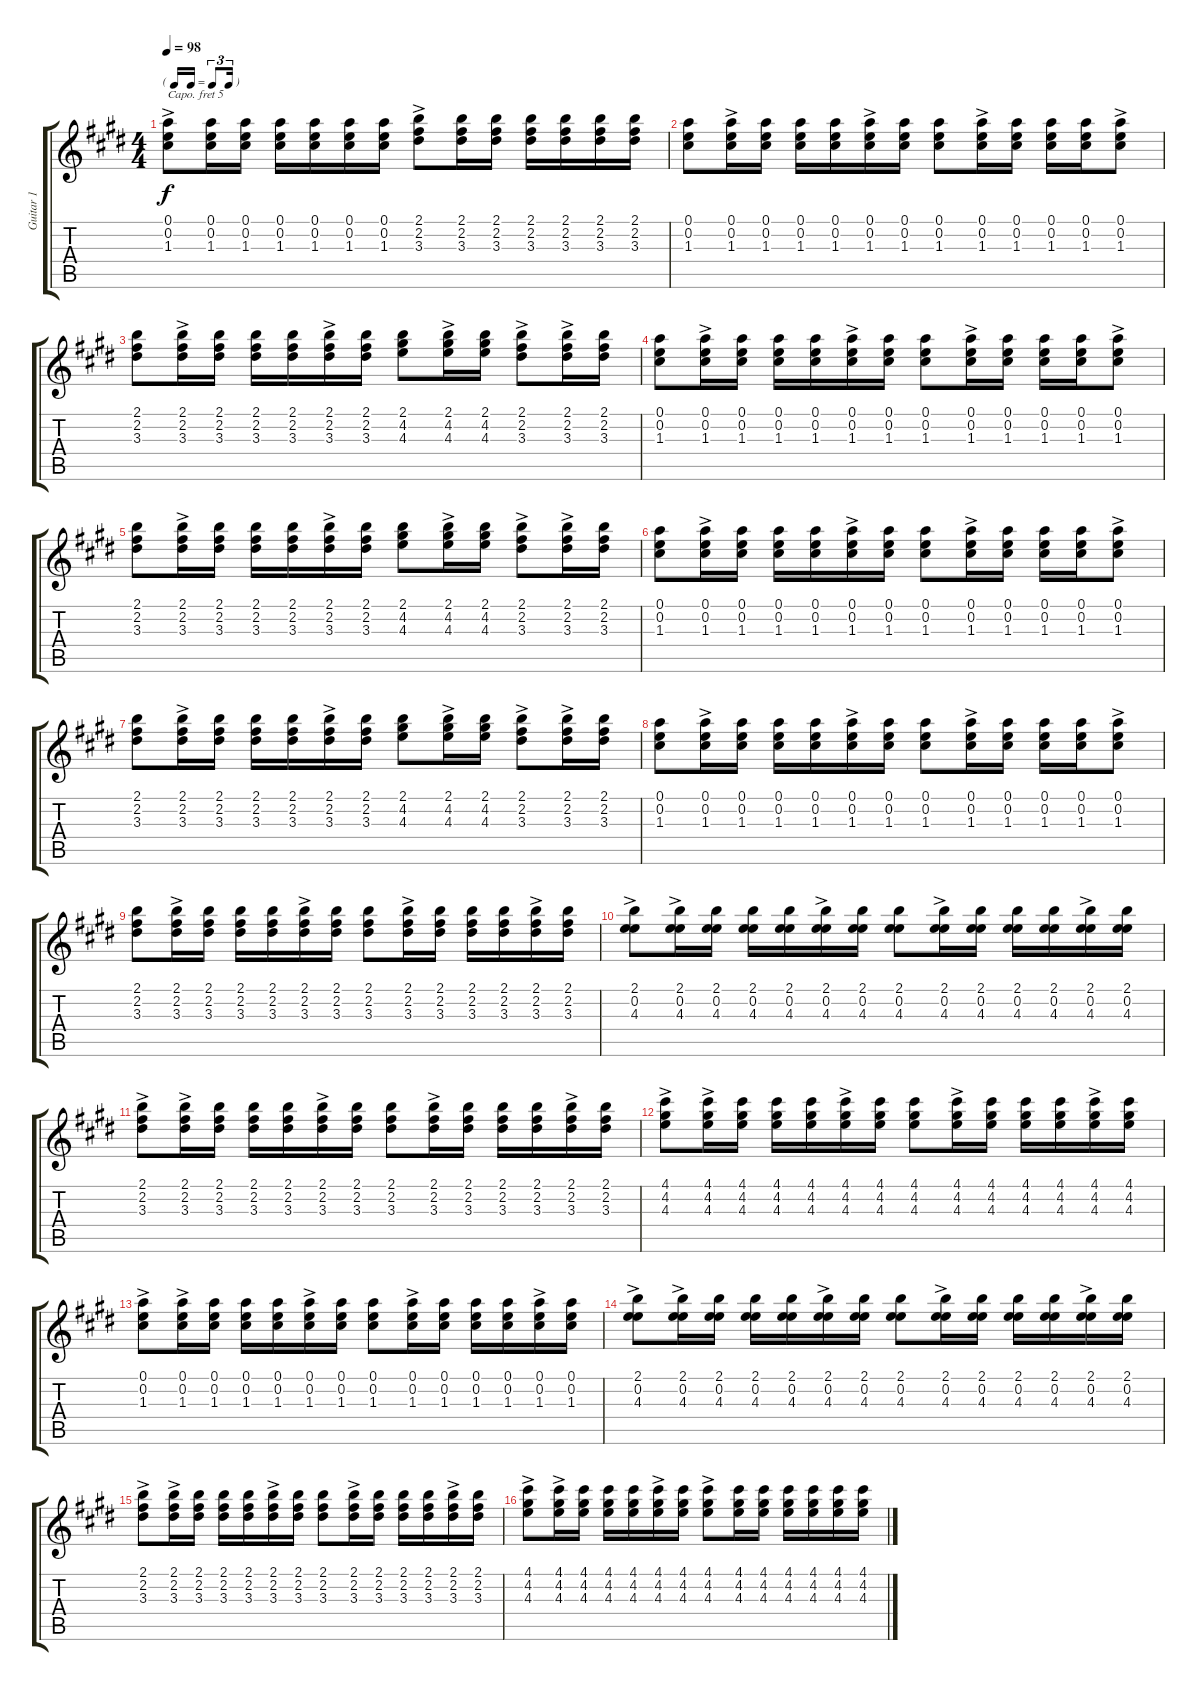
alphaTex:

\track ("Guitar 1" "Guitar 1") {instrument acousticguitarsteel}
\staff {score tabs}
\capo 5
\tuning (E4 B3 G3 D3 A2 E2) {hide}
\ts (4 4)
\tf triplet16th
\tempo 98
\clef g2
\ks e
(0.1{ac} 0.2{ac} 1.3{ac}).8{dy f} (0.1 0.2 1.3).16 (0.1 0.2 1.3).16 (0.1 0.2 1.3).16 (0.1 0.2 1.3).16 (0.1 0.2 1.3).16 (0.1 0.2 1.3).16 (2.1{ac} 2.2{ac} 3.3{ac}).8 (2.1 2.2 3.3).16 (2.1 2.2 3.3).16 (2.1 2.2 3.3).16 (2.1 2.2 3.3).16 (2.1 2.2 3.3).16 (2.1 2.2 3.3).16 |
(0.1 0.2 1.3).8 (0.1{ac} 0.2{ac} 1.3{ac}).16 (0.1 0.2 1.3).16 (0.1 0.2 1.3).16 (0.1 0.2 1.3).16 (0.1{ac} 0.2{ac} 1.3{ac}).16 (0.1 0.2 1.3).16 (0.1 0.2 1.3).8 (0.1{ac} 0.2{ac} 1.3{ac}).16 (0.1 0.2 1.3).16 (0.1 0.2 1.3).16 (0.1 0.2 1.3).16 (0.1{ac} 0.2{ac} 1.3{ac}).8 |
(2.1 2.2 3.3).8 (2.1{ac} 2.2{ac} 3.3{ac}).16 (2.1 2.2 3.3).16 (2.1 2.2 3.3).16 (2.1 2.2 3.3).16 (2.1{ac} 2.2{ac} 3.3{ac}).16 (2.1 2.2 3.3).16 (2.1 4.2 4.3).8 (2.1{ac} 4.2{ac} 4.3{ac}).16 (2.1 4.2 4.3).16 (2.1{ac} 2.2{ac} 3.3{ac}).8 (2.1{ac} 2.2{ac} 3.3{ac}).16 (2.1 2.2 3.3).16 |
(0.1 0.2 1.3).8 (0.1{ac} 0.2{ac} 1.3{ac}).16 (0.1 0.2 1.3).16 (0.1 0.2 1.3).16 (0.1 0.2 1.3).16 (0.1{ac} 0.2{ac} 1.3{ac}).16 (0.1 0.2 1.3).16 (0.1 0.2 1.3).8 (0.1{ac} 0.2{ac} 1.3{ac}).16 (0.1 0.2 1.3).16 (0.1 0.2 1.3).16 (0.1 0.2 1.3).16 (0.1{ac} 0.2{ac} 1.3{ac}).8 |
(2.1 2.2 3.3).8 (2.1{ac} 2.2{ac} 3.3{ac}).16 (2.1 2.2 3.3).16 (2.1 2.2 3.3).16 (2.1 2.2 3.3).16 (2.1{ac} 2.2{ac} 3.3{ac}).16 (2.1 2.2 3.3).16 (2.1 4.2 4.3).8 (2.1{ac} 4.2{ac} 4.3{ac}).16 (2.1 4.2 4.3).16 (2.1{ac} 2.2{ac} 3.3{ac}).8 (2.1{ac} 2.2{ac} 3.3{ac}).16 (2.1 2.2 3.3).16 |
(0.1 0.2 1.3).8 (0.1{ac} 0.2{ac} 1.3{ac}).16 (0.1 0.2 1.3).16 (0.1 0.2 1.3).16 (0.1 0.2 1.3).16 (0.1{ac} 0.2{ac} 1.3{ac}).16 (0.1 0.2 1.3).16 (0.1 0.2 1.3).8 (0.1{ac} 0.2{ac} 1.3{ac}).16 (0.1 0.2 1.3).16 (0.1 0.2 1.3).16 (0.1 0.2 1.3).16 (0.1{ac} 0.2{ac} 1.3{ac}).8 |
(2.1 2.2 3.3).8 (2.1{ac} 2.2{ac} 3.3{ac}).16 (2.1 2.2 3.3).16 (2.1 2.2 3.3).16 (2.1 2.2 3.3).16 (2.1{ac} 2.2{ac} 3.3{ac}).16 (2.1 2.2 3.3).16 (2.1 4.2 4.3).8 (2.1{ac} 4.2{ac} 4.3{ac}).16 (2.1 4.2 4.3).16 (2.1{ac} 2.2{ac} 3.3{ac}).8 (2.1{ac} 2.2{ac} 3.3{ac}).16 (2.1 2.2 3.3).16 |
(0.1 0.2 1.3).8 (0.1{ac} 0.2{ac} 1.3{ac}).16 (0.1 0.2 1.3).16 (0.1 0.2 1.3).16 (0.1 0.2 1.3).16 (0.1{ac} 0.2{ac} 1.3{ac}).16 (0.1 0.2 1.3).16 (0.1 0.2 1.3).8 (0.1{ac} 0.2{ac} 1.3{ac}).16 (0.1 0.2 1.3).16 (0.1 0.2 1.3).16 (0.1 0.2 1.3).16 (0.1{ac} 0.2{ac} 1.3{ac}).8 |
(2.1 2.2 3.3).8 (2.1{ac} 2.2{ac} 3.3{ac}).16 (2.1 2.2 3.3).16 (2.1 2.2 3.3).16 (2.1 2.2 3.3).16 (2.1{ac} 2.2{ac} 3.3{ac}).16 (2.1 2.2 3.3).16 (2.1 2.2 3.3).8 (2.1{ac} 2.2{ac} 3.3{ac}).16 (2.1 2.2 3.3).16 (2.1 2.2 3.3).16 (2.1 2.2 3.3).16 (2.1{ac} 2.2{ac} 3.3{ac}).16 (2.1 2.2 3.3).16 |
(2.1{ac} 0.2{ac} 4.3{ac}).8 (2.1{ac} 0.2{ac} 4.3{ac}).16 (2.1 0.2 4.3).16 (2.1 0.2 4.3).16 (2.1 0.2 4.3).16 (2.1{ac} 0.2{ac} 4.3{ac}).16 (2.1 0.2 4.3).16 (2.1 0.2 4.3).8 (2.1{ac} 0.2{ac} 4.3{ac}).16 (2.1 0.2 4.3).16 (2.1 0.2 4.3).16 (2.1 0.2 4.3).16 (2.1{ac} 0.2{ac} 4.3{ac}).16 (2.1 0.2 4.3).16 |
(2.1{ac} 2.2{ac} 3.3{ac}).8 (2.1{ac} 2.2{ac} 3.3{ac}).16 (2.1 2.2 3.3).16 (2.1 2.2 3.3).16 (2.1 2.2 3.3).16 (2.1{ac} 2.2{ac} 3.3{ac}).16 (2.1 2.2 3.3).16 (2.1 2.2 3.3).8 (2.1{ac} 2.2{ac} 3.3{ac}).16 (2.1 2.2 3.3).16 (2.1 2.2 3.3).16 (2.1 2.2 3.3).16 (2.1{ac} 2.2{ac} 3.3{ac}).16 (2.1 2.2 3.3).16 |
(4.1{ac} 4.2{ac} 4.3{ac}).8 (4.1{ac} 4.2{ac} 4.3{ac}).16 (4.1 4.2 4.3).16 (4.1 4.2 4.3).16 (4.1 4.2 4.3).16 (4.1{ac} 4.2{ac} 4.3{ac}).16 (4.1 4.2 4.3).16 (4.1 4.2 4.3).8 (4.1{ac} 4.2{ac} 4.3{ac}).16 (4.1 4.2 4.3).16 (4.1 4.2 4.3).16 (4.1 4.2 4.3).16 (4.1{ac} 4.2{ac} 4.3{ac}).16 (4.1 4.2 4.3).16 |
(0.1{ac} 0.2{ac} 1.3{ac}).8 (0.1{ac} 0.2{ac} 1.3{ac}).16 (0.1 0.2 1.3).16 (0.1 0.2 1.3).16 (0.1 0.2 1.3).16 (0.1{ac} 0.2{ac} 1.3{ac}).16 (0.1 0.2 1.3).16 (0.1 0.2 1.3).8 (0.1{ac} 0.2{ac} 1.3{ac}).16 (0.1 0.2 1.3).16 (0.1 0.2 1.3).16 (0.1 0.2 1.3).16 (0.1{ac} 0.2{ac} 1.3{ac}).16 (0.1 0.2 1.3).16 |
(2.1{ac} 0.2{ac} 4.3{ac}).8 (2.1{ac} 0.2{ac} 4.3{ac}).16 (2.1 0.2 4.3).16 (2.1 0.2 4.3).16 (2.1 0.2 4.3).16 (2.1{ac} 0.2{ac} 4.3{ac}).16 (2.1 0.2 4.3).16 (2.1 0.2 4.3).8 (2.1{ac} 0.2{ac} 4.3{ac}).16 (2.1 0.2 4.3).16 (2.1 0.2 4.3).16 (2.1 0.2 4.3).16 (2.1{ac} 0.2{ac} 4.3{ac}).16 (2.1 0.2 4.3).16 |
(2.1{ac} 2.2{ac} 3.3{ac}).8 (2.1{ac} 2.2{ac} 3.3{ac}).16 (2.1 2.2 3.3).16 (2.1 2.2 3.3).16 (2.1 2.2 3.3).16 (2.1{ac} 2.2{ac} 3.3{ac}).16 (2.1 2.2 3.3).16 (2.1 2.2 3.3).8 (2.1{ac} 2.2{ac} 3.3{ac}).16 (2.1 2.2 3.3).16 (2.1 2.2 3.3).16 (2.1 2.2 3.3).16 (2.1{ac} 2.2{ac} 3.3{ac}).16 (2.1 2.2 3.3).16 |
(4.1{ac} 4.2{ac} 4.3{ac}).8 (4.1{ac} 4.2{ac} 4.3{ac}).16 (4.1 4.2 4.3).16 (4.1 4.2 4.3).16 (4.1 4.2 4.3).16 (4.1{ac} 4.2{ac} 4.3{ac}).16 (4.1 4.2 4.3).16 (4.1{ac} 4.2{ac} 4.3{ac}).8 (4.1 4.2 4.3).16 (4.1 4.2 4.3).16 (4.1 4.2 4.3).16 (4.1 4.2 4.3).16 (4.1 4.2 4.3).16 (4.1 4.2 4.3).16
